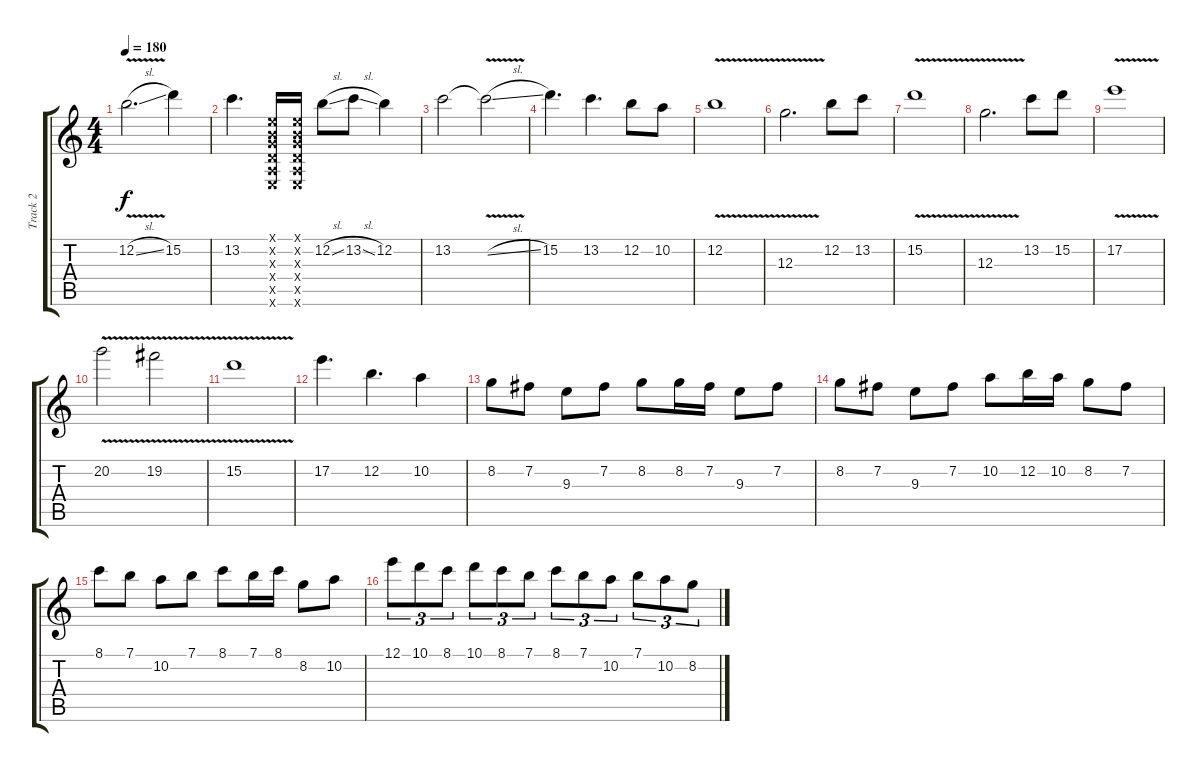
\track ("Track 2" "Track 2") {instrument distortionguitar}
\staff {score tabs}
\tuning (E4 B3 G3 D3 A2 E2) {hide}
\ts (4 4)
\tempo 180
\clef g2
\ks c
12.2{v sl}.2{d dy f} 15.2.4 |
13.2.4{d} (0.1{x} 0.2{x} 0.3{x} 0.4{x} 0.5{x} 0.6{x}).16 (0.1{x} 0.2{x} 0.3{x} 0.4{x} 0.5{x} 0.6{x}).16 12.2{sl}.8 13.2{sl}.8 12.2.4 |
13.2.2 13.2{v sl t}.2 |
15.2.4{d} 13.2.4{d} 12.2.8 10.2.8 |
12.2{v}.1 |
12.3{v}.2{d} 12.2.8 13.2.8 |
15.2{v}.1 |
12.3{v}.2{d} 13.2.8 15.2.8 |
17.2{v}.1 |
20.2{v}.2 19.2{v}.2 |
15.2{v}.1 |
17.2.4{d} 12.2.4{d} 10.2.4 |
8.2.8{balance 8} 7.2.8 9.3.8 7.2.8 8.2.8 8.2.16 7.2.16 9.3.8 7.2.8 |
8.2.8 7.2.8 9.3.8 7.2.8 10.2.8 12.2.16 10.2.16 8.2.8 7.2.8 |
8.1.8 7.1.8 10.2.8 7.1.8 8.1.8 7.1.16 8.1.16 8.2.8 10.2.8 |
12.1.8{tu (3 2)} 10.1.8{tu (3 2)} 8.1.8{tu (3 2)} 10.1.8{tu (3 2)} 8.1.8{tu (3 2)} 7.1.8{tu (3 2)} 8.1.8{tu (3 2)} 7.1.8{tu (3 2)} 10.2.8{tu (3 2)} 7.1.8{tu (3 2)} 10.2.8{tu (3 2)} 8.2.8{tu (3 2)}
